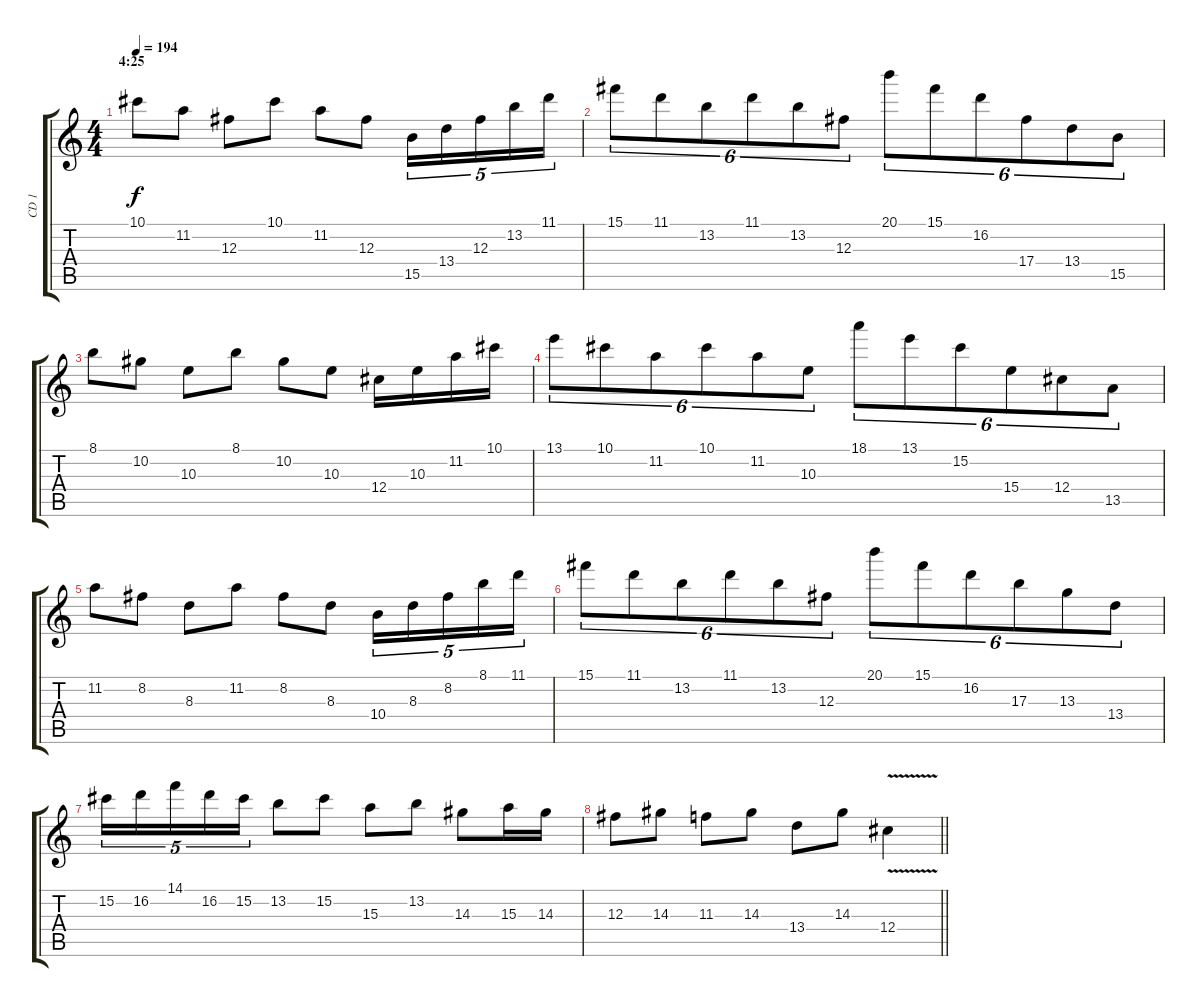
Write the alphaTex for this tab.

\track ("CD 1" "CD 1") {instrument overdrivenguitar}
\staff {score tabs}
\tuning (Eb4 Bb3 Gb3 Db3 Ab2 Eb2) {hide}
\ts (4 4)
\section ("" "4:25")
\tempo 194
\clef g2
\ks c
10.1.8{dy f} 11.2.8 12.3.8 10.1.8 11.2.8 12.3.8 15.5.16{tu (5 4)} 13.4.16{tu (5 4)} 12.3.16{tu (5 4)} 13.2.16{tu (5 4)} 11.1.16{tu (5 4)} |
15.1.8{tu (6 4)} 11.1.8{tu (6 4)} 13.2.8{tu (6 4)} 11.1.8{tu (6 4)} 13.2.8{tu (6 4)} 12.3.8{tu (6 4)} 20.1.8{tu (6 4)} 15.1.8{tu (6 4)} 16.2.8{tu (6 4)} 17.4.8{tu (6 4)} 13.4.8{tu (6 4)} 15.5.8{tu (6 4)} |
8.1.8 10.2.8 10.3.8 8.1.8 10.2.8 10.3.8 12.4.16 10.3.16 11.2.16 10.1.16 |
13.1.8{tu (6 4)} 10.1.8{tu (6 4)} 11.2.8{tu (6 4)} 10.1.8{tu (6 4)} 11.2.8{tu (6 4)} 10.3.8{tu (6 4)} 18.1.8{tu (6 4)} 13.1.8{tu (6 4)} 15.2.8{tu (6 4)} 15.4.8{tu (6 4)} 12.4.8{tu (6 4)} 13.5.8{tu (6 4)} |
11.2.8 8.2.8 8.3.8 11.2.8 8.2.8 8.3.8 10.4.16{tu (5 4)} 8.3.16{tu (5 4)} 8.2.16{tu (5 4)} 8.1.16{tu (5 4)} 11.1.16{tu (5 4)} |
15.1.8{tu (6 4)} 11.1.8{tu (6 4)} 13.2.8{tu (6 4)} 11.1.8{tu (6 4)} 13.2.8{tu (6 4)} 12.3.8{tu (6 4)} 20.1.8{tu (6 4)} 15.1.8{tu (6 4)} 16.2.8{tu (6 4)} 17.3.8{tu (6 4)} 13.3.8{tu (6 4)} 13.4.8{tu (6 4)} |
15.2.16{tu (5 4)} 16.2.16{tu (5 4)} 14.1.16{tu (5 4)} 16.2.16{tu (5 4)} 15.2.16{tu (5 4)} 13.2.8 15.2.8 15.3.8 13.2.8 14.3.8 15.3.16 14.3.16 |
\barLineRight lightlight
12.3.8 14.3.8 11.3.8 14.3.8 13.4.8 14.3.8 12.4{v}.4
